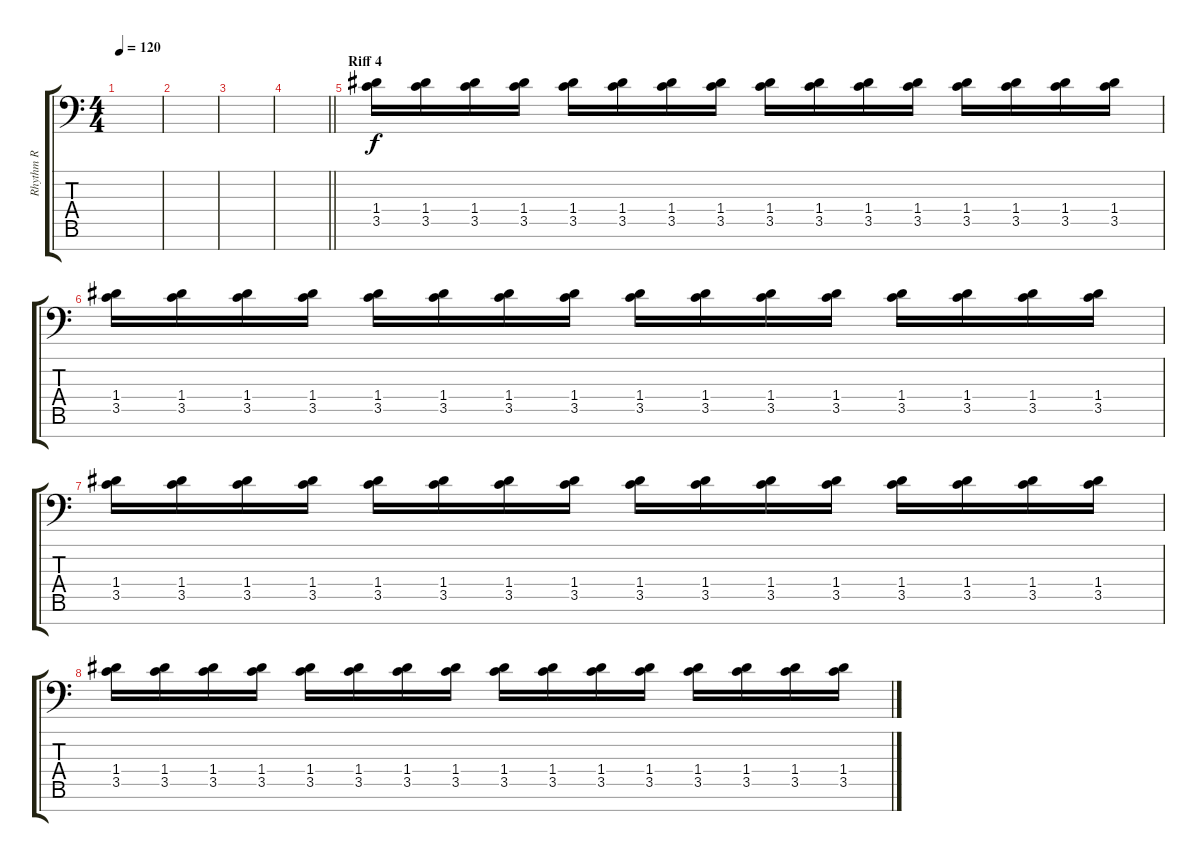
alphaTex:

\track ("Rhythm R" "Rhythm R") {instrument overdrivenguitar}
\staff {score tabs}
\tuning (E4 B3 G3 D3 A2 E2 A1) {hide}
\ts (4 4)
\tempo 120
\clef f4
\ks c
|
|
|
\barLineRight lightlight
|
\section ("" "Riff 4")
(1.4 3.5).16 (1.4 3.5).16 (1.4 3.5).16 (1.4 3.5).16 (1.4 3.5).16 (1.4 3.5).16 (1.4 3.5).16 (1.4 3.5).16 (1.4 3.5).16 (1.4 3.5).16 (1.4 3.5).16 (1.4 3.5).16 (1.4 3.5).16 (1.4 3.5).16 (1.4 3.5).16 (1.4 3.5).16 |
(1.4 3.5).16 (1.4 3.5).16 (1.4 3.5).16 (1.4 3.5).16 (1.4 3.5).16 (1.4 3.5).16 (1.4 3.5).16 (1.4 3.5).16 (1.4 3.5).16 (1.4 3.5).16 (1.4 3.5).16 (1.4 3.5).16 (1.4 3.5).16 (1.4 3.5).16 (1.4 3.5).16 (1.4 3.5).16 |
(1.4 3.5).16 (1.4 3.5).16 (1.4 3.5).16 (1.4 3.5).16 (1.4 3.5).16 (1.4 3.5).16 (1.4 3.5).16 (1.4 3.5).16 (1.4 3.5).16 (1.4 3.5).16 (1.4 3.5).16 (1.4 3.5).16 (1.4 3.5).16 (1.4 3.5).16 (1.4 3.5).16 (1.4 3.5).16 |
(1.4 3.5).16 (1.4 3.5).16 (1.4 3.5).16 (1.4 3.5).16 (1.4 3.5).16 (1.4 3.5).16 (1.4 3.5).16 (1.4 3.5).16 (1.4 3.5).16 (1.4 3.5).16 (1.4 3.5).16 (1.4 3.5).16 (1.4 3.5).16 (1.4 3.5).16 (1.4 3.5).16 (1.4 3.5).16
